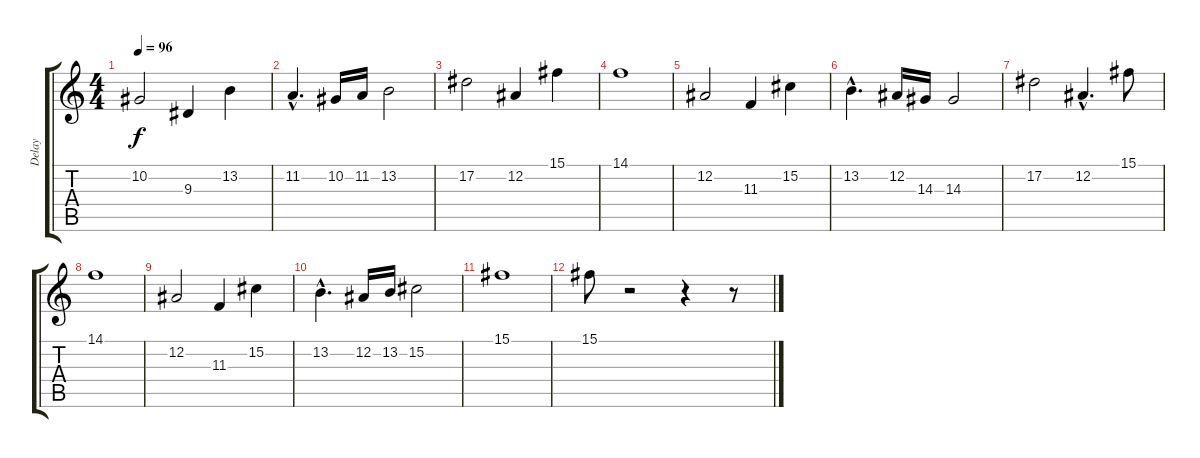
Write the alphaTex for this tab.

\track ("Delay" "Delay") {instrument pad8sweep}
\staff {score tabs}
\tuning (Eb4 Bb3 Gb3 Db3 Ab2 Eb2) {hide}
\ts (4 4)
\tempo 96
\clef g2
\ks c
10.2.2{dy f} 9.3.4 13.2.4 |
11.2{hac}.4{d} 10.2.16 11.2.16 13.2.2 |
\section ("" "")
17.2.2 12.2.4 15.1.4 |
14.1.1 |
12.2.2 11.3.4 15.2.4 |
13.2{hac}.4{d} 12.2.16 14.3.16 14.3.2 |
17.2.2 12.2{hac}.4{d} 15.1.8 |
14.1.1 |
12.2.2 11.3.4 15.2.4 |
13.2{hac}.4{d} 12.2.16 13.2.16 15.2.2 |
15.1.1 |
15.1.8 r.2 r.4 r.8
